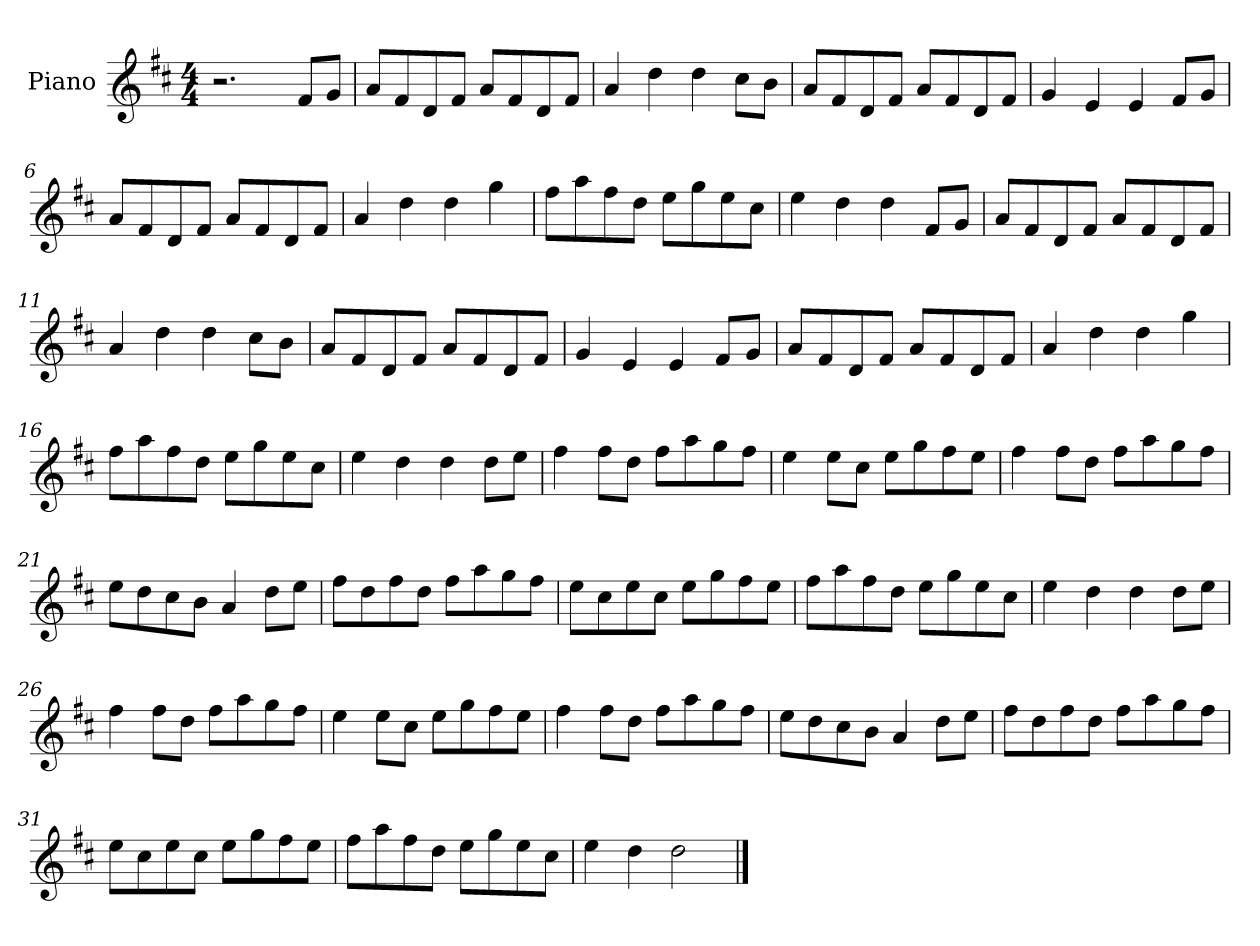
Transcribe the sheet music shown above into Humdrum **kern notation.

**kern
*part1
*staff1
*I"Piano
*I'Pno
*clefG2
*k[f#c#]
*M4/4
=1
2.r
8f#/L
8g/J
=2
8a/L
8f#/
8d/
8f#/J
8a/L
8f#/
8d/
8f#/J
=3
4a/
4dd\
4dd\
8cc#\L
8b\J
=4
8a/L
8f#/
8d/
8f#/J
8a/L
8f#/
8d/
8f#/J
=5
4g/
4e/
4e/
8f#/L
8g/J
=6
8a/L
8f#/
8d/
8f#/J
8a/L
8f#/
8d/
8f#/J
=7
4a/
4dd\
4dd\
4gg\
=8
8ff#\L
8aa\
8ff#\
8dd\J
8ee\L
8gg\
8ee\
8cc#\J
=9
4ee\
4dd\
4dd\
8f#/L
8g/J
=10
8a/L
8f#/
8d/
8f#/J
8a/L
8f#/
8d/
8f#/J
=11
4a/
4dd\
4dd\
8cc#\L
8b\J
=12
8a/L
8f#/
8d/
8f#/J
8a/L
8f#/
8d/
8f#/J
=13
4g/
4e/
4e/
8f#/L
8g/J
=14
8a/L
8f#/
8d/
8f#/J
8a/L
8f#/
8d/
8f#/J
=15
4a/
4dd\
4dd\
4gg\
=16
8ff#\L
8aa\
8ff#\
8dd\J
8ee\L
8gg\
8ee\
8cc#\J
=17
4ee\
4dd\
4dd\
8dd\L
8ee\J
=18
4ff#\
8ff#\L
8dd\J
8ff#\L
8aa\
8gg\
8ff#\J
=19
4ee\
8ee\L
8cc#\J
8ee\L
8gg\
8ff#\
8ee\J
=20
4ff#\
8ff#\L
8dd\J
8ff#\L
8aa\
8gg\
8ff#\J
=21
8ee\L
8dd\
8cc#\
8b\J
4a/
8dd\L
8ee\J
=22
8ff#\L
8dd\
8ff#\
8dd\J
8ff#\L
8aa\
8gg\
8ff#\J
=23
8ee\L
8cc#\
8ee\
8cc#\J
8ee\L
8gg\
8ff#\
8ee\J
=24
8ff#\L
8aa\
8ff#\
8dd\J
8ee\L
8gg\
8ee\
8cc#\J
=25
4ee\
4dd\
4dd\
8dd\L
8ee\J
=26
4ff#\
8ff#\L
8dd\J
8ff#\L
8aa\
8gg\
8ff#\J
=27
4ee\
8ee\L
8cc#\J
8ee\L
8gg\
8ff#\
8ee\J
=28
4ff#\
8ff#\L
8dd\J
8ff#\L
8aa\
8gg\
8ff#\J
=29
8ee\L
8dd\
8cc#\
8b\J
4a/
8dd\L
8ee\J
=30
8ff#\L
8dd\
8ff#\
8dd\J
8ff#\L
8aa\
8gg\
8ff#\J
=31
8ee\L
8cc#\
8ee\
8cc#\J
8ee\L
8gg\
8ff#\
8ee\J
=32
8ff#\L
8aa\
8ff#\
8dd\J
8ee\L
8gg\
8ee\
8cc#\J
=33
4ee\
4dd\
2dd\
==
*-
